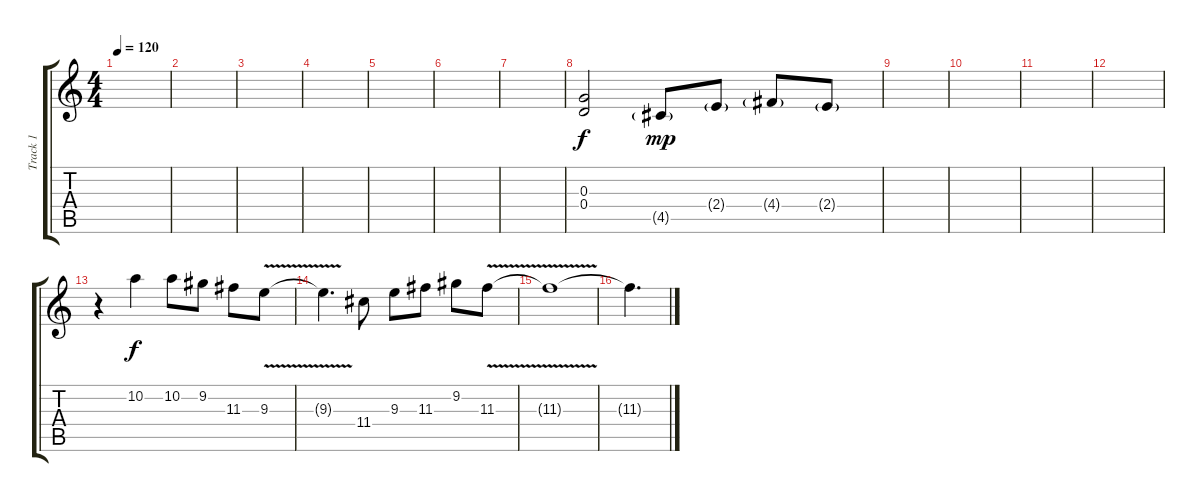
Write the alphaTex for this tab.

\track ("Track 1" "Track 1") {instrument distortionguitar}
\staff {score tabs}
\tuning (E4 B3 G3 D3 A2 E2) {hide}
\ts (4 4)
\tempo 120
\clef g2
\ks c
|
|
|
|
|
|
|
(0.3 0.4).2 4.5{g}.8{dy mp} 2.4{g}.8 4.4{g}.8 2.4{g}.8 |
|
|
|
|
r.4 10.2.4{dy f} 10.2.8 9.2.8 11.3.8 9.3{v}.8 |
9.3{t}.4{d} 11.4.8 9.3.8 11.3.8 9.2.8 11.3{v}.8 |
11.3{t}.1 |
11.3{t}.4{d}
